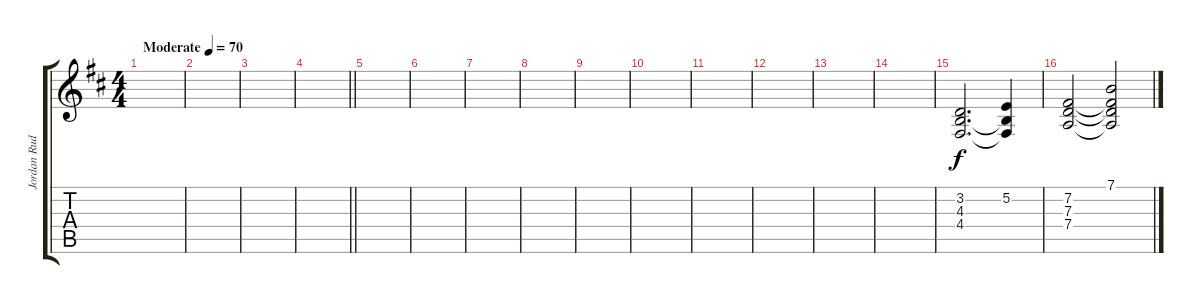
\track ("Jordan Rudess" "Jordan Rud") {instrument stringensemble2}
\staff {score tabs}
\tuning (E4 B3 G3 D3 A2 E2) {hide}
\ts (4 4)
\tempo (70 "Moderate")
\clef g2
\ks bminor
|
|
|
\barLineRight lightlight
|
|
|
|
|
|
|
|
|
|
|
(3.2 4.3 4.4).2{d} (5.2 4.3{t} 4.4{t}).4 |
(7.2 7.3 7.4).2 (7.1 7.2{t} 7.3{t} 7.4{t}).2
